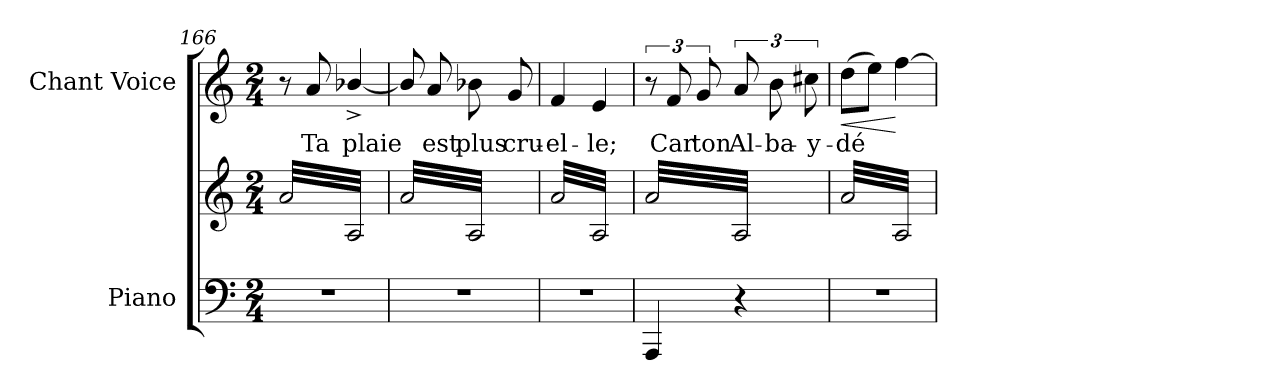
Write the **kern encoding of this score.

**kern	**kern	**kern	**text	**dynam
*part2	*part2	*part1	*part1	*part1
*staff3	*staff2	*staff1	*staff1	*staff1
*I"Piano	*	*I"Chant Voice	*	*
*I'Pno	*	*	*	*
*clefF4	*clefG2	*clefG2	*	*
*k[]	*k[]	*k[]	*	*
*M2/4	*M2/4	*M2/4	*	*
=166	=166	=166	=166	=166
*	*tremolo	*	*	*
2r	32a/LLL	8r	.	.
.	32A/	.	.	.
.	32a/	.	.	.
.	32A/	.	.	.
!	!	!	!LO:LY:b	!
.	32a/	8a/	Ta	.
.	32A/	.	.	.
.	32a/	.	.	.
.	32A/	.	.	.
!	!	!	!LO:LY:b	!
.	32a/	[4b-X^>/	plaie	.
.	32A/	.	.	.
.	32a/	.	.	.
.	32A/	.	.	.
.	32a/	.	.	.
.	32A/	.	.	.
.	32a/	.	.	.
.	32A/JJJ	.	.	.
=167	=167	=167	=167	=167
2r	32a/LLL	8b-/]	.	.
.	32A/	.	.	.
.	32a/	.	.	.
.	32A/	.	.	.
!	!	!	!LO:LY:b	!
.	32a/	8a/	est	.
.	32A/	.	.	.
.	32a/	.	.	.
.	32A/	.	.	.
!	!	!	!LO:LY:b	!
.	32a/	8b-X\	plus	.
.	32A/	.	.	.
.	32a/	.	.	.
.	32A/	.	.	.
!	!	!	!LO:LY:b	!
.	32a/	8g/	cru-	.
.	32A/	.	.	.
.	32a/	.	.	.
.	32A/JJJ	.	.	.
=168	=168	=168	=168	=168
!	!	!	!LO:LY:b	!
2r	32a/LLL	4f/	-el-	.
.	32A/	.	.	.
.	32a/	.	.	.
.	32A/	.	.	.
.	32a/	.	.	.
.	32A/	.	.	.
.	32a/	.	.	.
.	32A/	.	.	.
!	!	!	!LO:LY:b	!
.	32a/	4e/	-le;	.
.	32A/	.	.	.
.	32a/	.	.	.
.	32A/	.	.	.
.	32a/	.	.	.
.	32A/	.	.	.
.	32a/	.	.	.
.	32A/JJJ	.	.	.
!!LO:LB:g=z
=169	=169	=169	=169	=169
4AAA/	32a/LLL	12r	.	.
.	32A/	.	.	.
.	32a/	.	.	.
!	!	!	!LO:LY:b	!
.	.	12f/	Car	.
.	32A/	.	.	.
.	32a/	.	.	.
.	32A/	.	.	.
!	!	!	!LO:LY:b	!
.	.	12g/	ton	.
.	32a/	.	.	.
.	32A/	.	.	.
!	!	!	!LO:LY:b	!
4r	32a/	12a/	Al-	.
.	32A/	.	.	.
.	32a/	.	.	.
!	!	!	!LO:LY:b	!
.	.	12b\	-ba-	.
.	32A/	.	.	.
.	32a/	.	.	.
.	32A/	.	.	.
!	!	!	!LO:LY:b	!
.	.	12cc#X\	-y-	.
.	32a/	.	.	.
.	32A/JJJ	.	.	.
=170	=170	=170	=170	=170
!	!	!	!LO:LY:b	!LO:HP:b
2r	32a/LLL	(8dd\L	-dé	<
.	32A/	.	.	.
.	32a/	.	.	.
.	32A/	.	.	.
.	32a/	8ee\J)	.	.
.	32A/	.	.	.
.	32a/	.	.	.
.	32A/	.	.	.
.	32a/	[4ff\	.	[
.	32A/	.	.	.
.	32a/	.	.	.
.	32A/	.	.	.
.	32a/	.	.	.
.	32A/	.	.	.
.	32a/	.	.	.
.	32A/JJJ	.	.	.
*	*Xtremolo	*	*	*
.	.	.	.	.
.	.	.	.	.
.	.	.	.	.
.	.	.	.	.
.	.	.	.	.
.	.	.	.	.
.	.	.	.	.
.	.	.	.	.
=	=	=	=	=
*-	*-	*-	*-	*-
